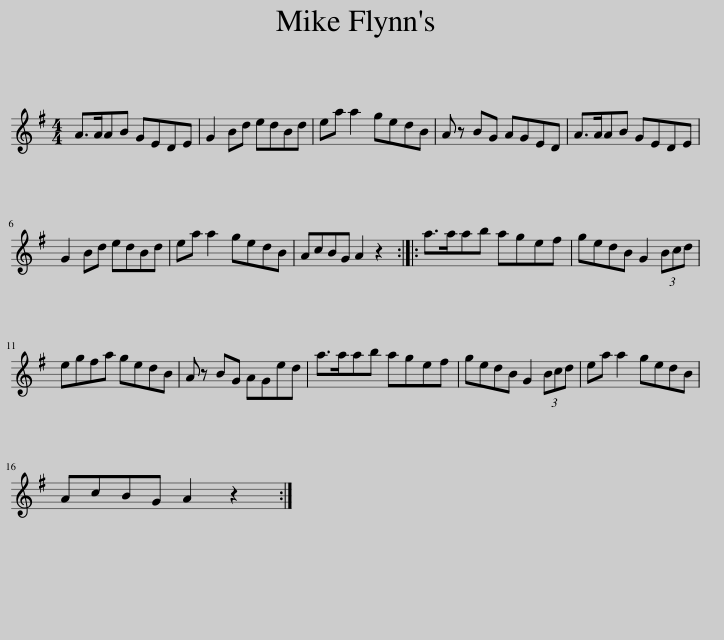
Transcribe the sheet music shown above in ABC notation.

X:1
L:1/8
M:4/4
I:linebreak $
K:G
V:1 treble
V:1
 A>AAB GEDE | G2 Bd edBd | ea a2 gedB | A z BG AGED | A>AAB GEDE |$ %5
 G2 Bd edBd | ea a2 gedB | AcBG A2 z2 :: a>aab agef | gedB G2 (3Bcd |$ %10
 egfa gedB | A z BG AGed | a>aab agef | gedB G2 (3Bcd | ea a2 gedB |$ %15
 AcBG A2 z2 :| %16
